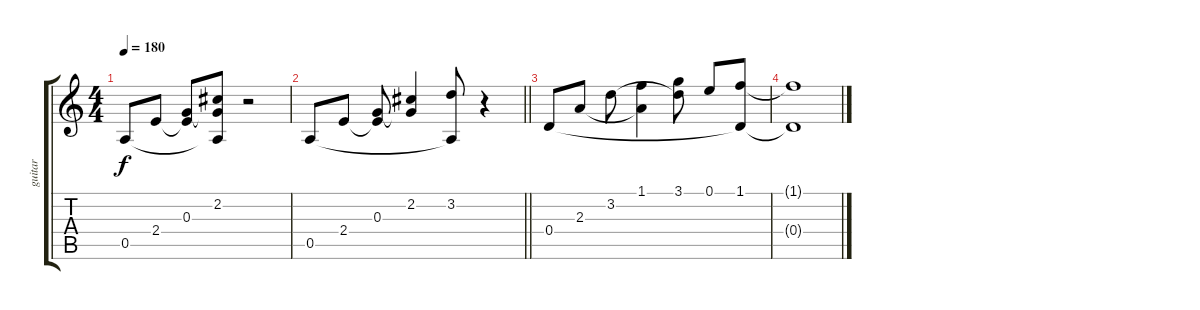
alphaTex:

\track ("guitar" "guitar") {instrument acousticguitarsteel}
\staff {score tabs}
\tuning (E4 B3 G3 D3 A2 E2) {hide}
\ts (4 4)
\tempo 180
\clef g2
\ks c
0.5.8{dy f} 2.4.8 (0.3 2.4{t}).8 (2.2 0.3{t} 0.5{t}).8 r.2 |
\barLineRight lightlight
0.5.8 2.4.8 (0.3 2.4{t}).8 (2.2 0.3{t}).4 (3.2 0.5{t}).8 r.4 |
0.4.8 2.3.8 3.2.8 (1.1 2.3{t}).4 (3.1 3.2{t}).8 0.1.8 (1.1 0.4{t}).8 |
(1.1{t} 0.4{t}).1
